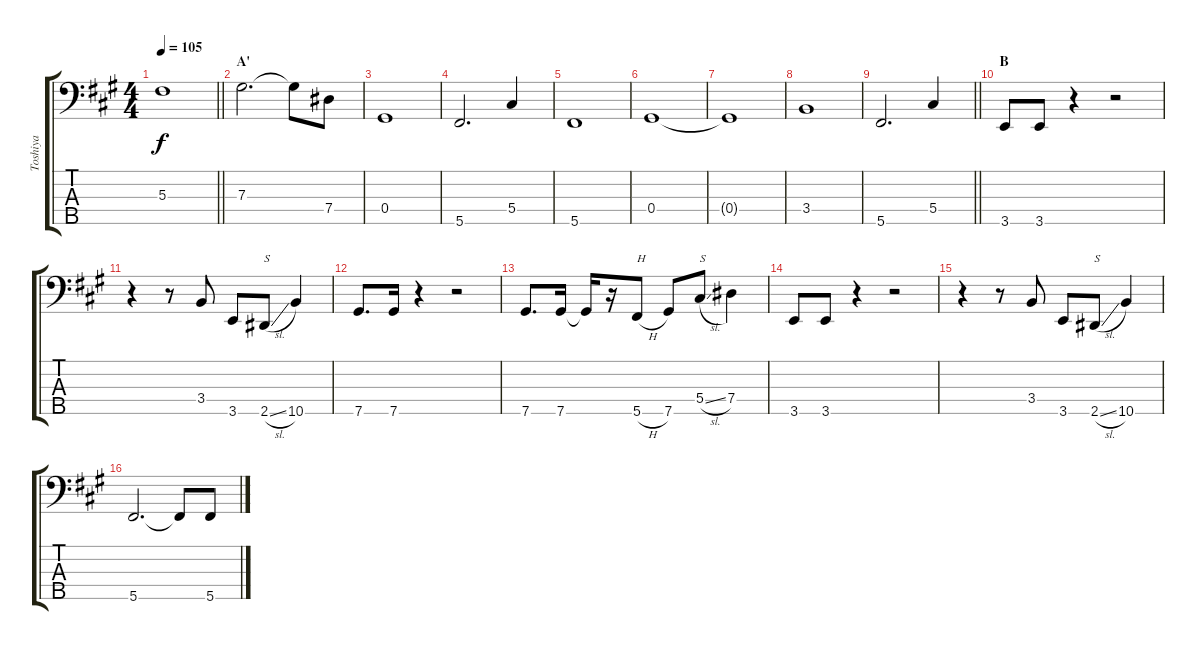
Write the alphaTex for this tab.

\track ("Toshiya" "Toshiya") {instrument electricbassfinger}
\staff {score tabs}
\tuning (B2 Gb2 Db2 Ab1 Db1) {hide}
\ts (4 4)
\tempo 105
\clef f4
\barLineRight lightlight
\ks f#minor
5.3.1{dy f} |
\section ("" "A'")
7.3.2{d} 7.3{t}.8 7.4.8 |
0.4.1 |
5.5.2{d} 5.4.4 |
5.5.1 |
0.4.1 |
0.4{t}.1 |
3.4.1 |
\barLineRight lightlight
5.5.2{d} 5.4.4 |
\section ("" "B")
3.5.8 3.5.8 r.4 r.2 |
r.4 r.8 3.4.8 3.5.8 2.5{sl}.8{txt "S"} 10.5.4 |
7.5.8{d} 7.5.16 r.4 r.2 |
7.5.8{d} 7.5.16 7.5{t}.16 r.16 5.5{h}.8{txt "H"} 7.5.8 5.4{sl}.8{txt "S"} 7.4.4 |
3.5.8 3.5.8 r.4 r.2 |
r.4 r.8 3.4.8 3.5.8 2.5{sl}.8{txt "S"} 10.5.4 |
5.5.2{d} 5.5{t}.8 5.5.8
